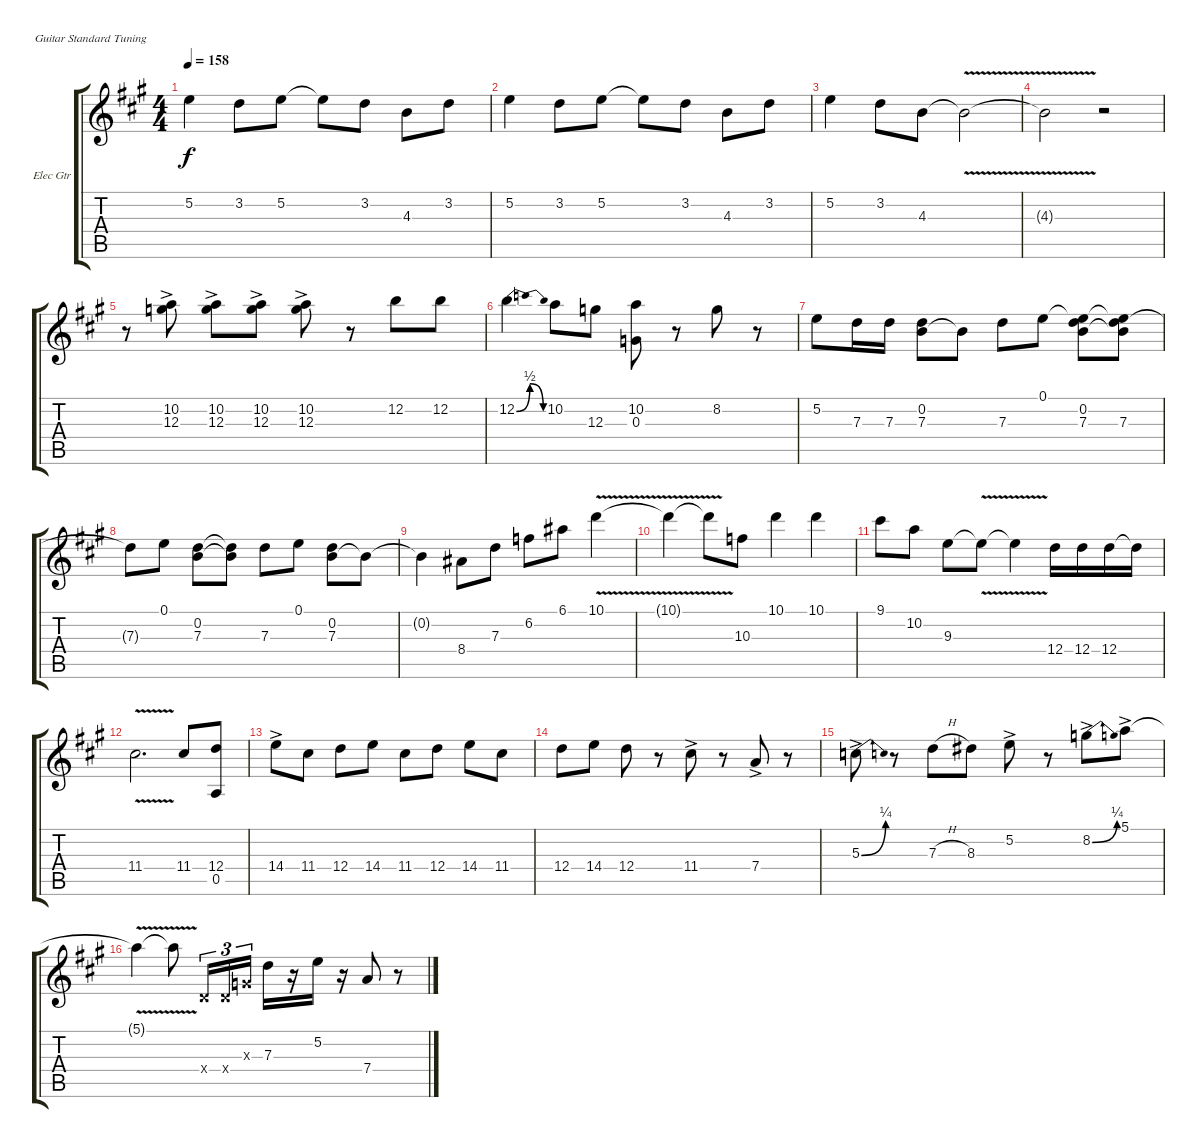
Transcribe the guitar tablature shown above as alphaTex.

\defaultSystemsLayout 4
\bracketExtendMode groupsimilarinstruments
\firstSystemTrackNameOrientation horizontal
\otherSystemsTrackNameOrientation horizontal
\track ("Electric Guitar" "Elec Gtr") {instrument electricguitarclean}
\staff {score tabs}
\tuning (E4 B3 G3 D3 A2 E2)
\ts (4 4)
\tempo 158
\clef g2
\ks a
5.2.4{dy f} 3.2.8 5.2.8 5.2{t}.8 3.2.8 4.3.8 3.2.8 |
5.2.4 3.2.8 5.2.8 5.2{t}.8 3.2.8 4.3.8 3.2.8 |
5.2.4 3.2.8 4.3.8 4.3{v t}.2 |
4.3{v t}.2 r.2 |
r.8 (12.3{ac} 10.2{ac}).8 (12.3{ac} 10.2{ac}).8 (12.3{ac} 10.2{ac}).8 (10.2{ac} 12.3{ac}).8 r.8 12.2.8 12.2.8 |
12.2{be (bendrelease 0 0 15.6 2 20.4 2 30 0)}.4 10.2.8 12.3.8 (10.2 0.3).8 r.8 8.2.8 r.8 |
5.2.8 7.3.16 7.3.16 (7.3 0.2).8 0.2{t}.8 7.3.8 0.1.8 (7.3 0.2 0.1{t}).8 (7.3 0.2{t} 0.1{t}).8 |
7.3{t}.8 0.1.8 (7.3 0.2).8 (0.2{t} 7.3{t}).8 7.3.8 0.1.8 (7.3 0.2).8 0.2{t}.8 |
0.2{t}.4 8.4.8 7.3.8 6.2.8 6.1.8 10.1{v}.4 |
10.1{v t}.4 10.1{v t}.8 10.3.8 10.1.4 10.1.4 |
9.1.8 10.2.8 9.3.8 9.3{v t}.8 9.3{v t}.4 12.4.16 12.4.16 12.4.16 12.4{t}.16 |
11.4{v}.2{d} 11.4.8 (0.5 12.4).8 |
14.4{ac}.8 11.4.8 12.4.8 14.4.8 11.4.8 12.4.8 14.4.8 11.4.8 |
12.4.8 14.4.8 12.4.8 r.8 11.4{ac}.8 r.8 7.4{ac}.8 r.8 |
5.3{be (bend 0 0 13.799999999999999 1) ac}.8 r.8 7.3{h}.8 8.3.8 5.2{ac}.8 r.8 8.2{be (bend 0 0 43.199999999999996 1) ac}.8 5.1{ac}.8 |
5.1{v t}.4 5.1{v t}.8 0.4{x}.16{tu (3 2)} 0.4{x}.16{tu (3 2)} 0.3{x}.16{tu (3 2)} 7.3.16 r.16 5.2.16 r.16 7.4.8 r.8
